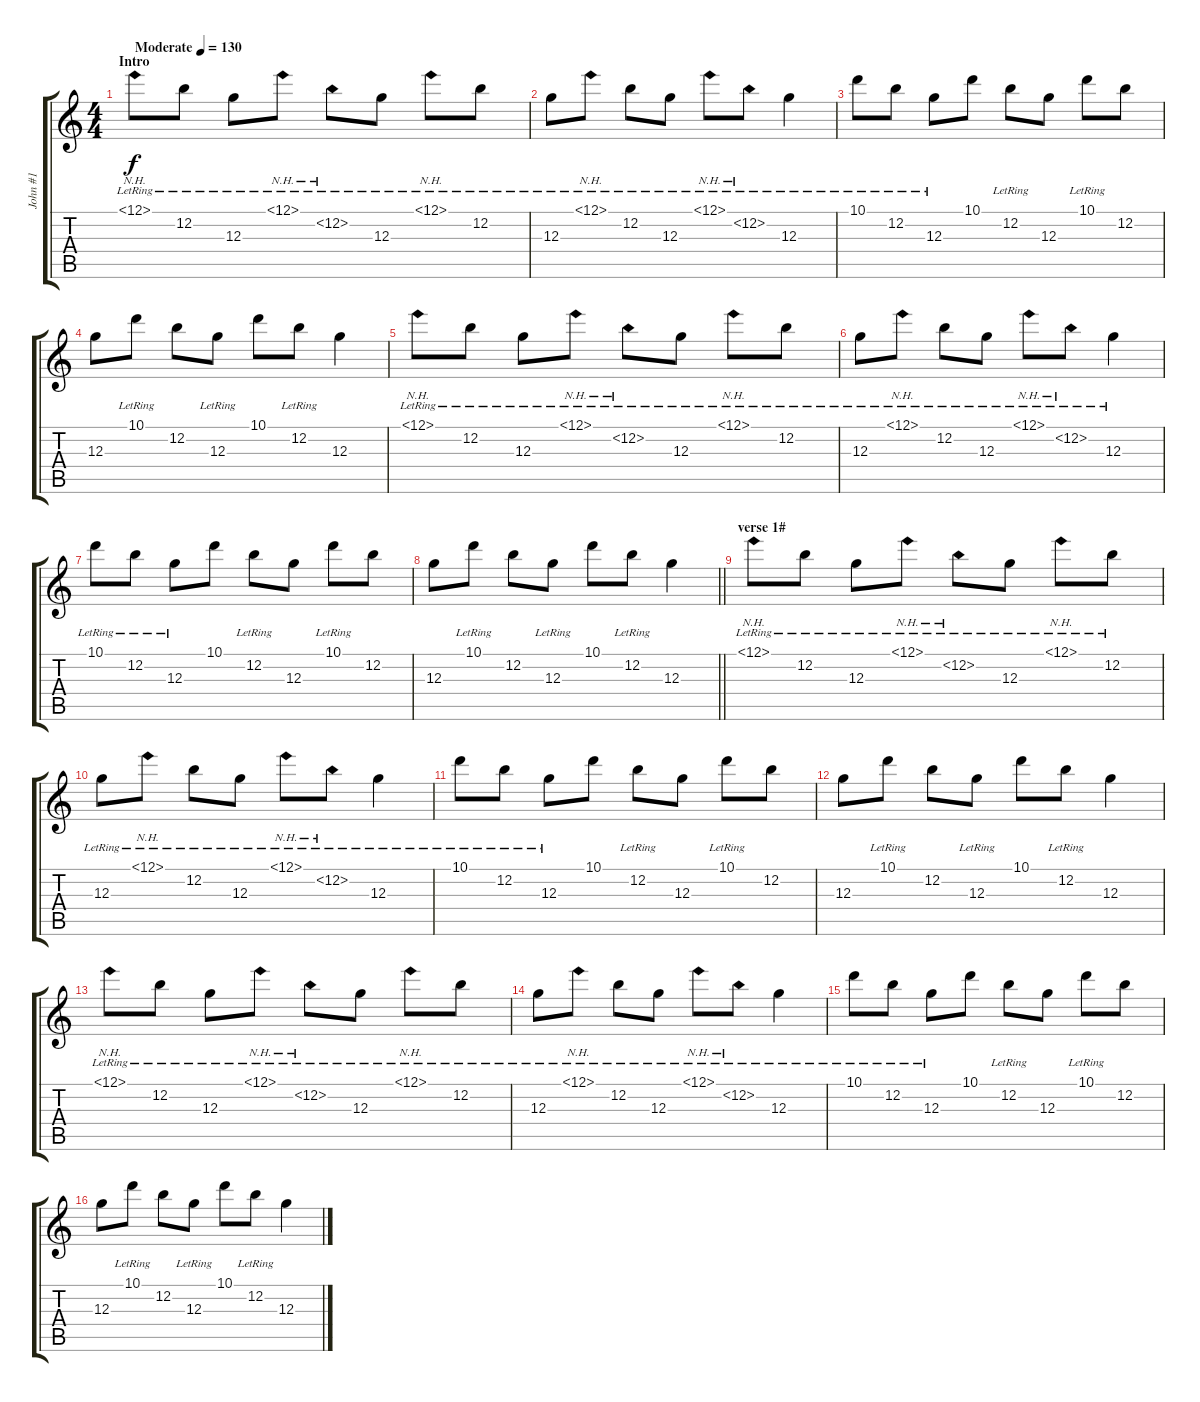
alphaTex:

\track ("John #1" "John #1") {instrument electricguitarclean}
\staff {score tabs}
\tuning (E4 B3 G3 D3 A2 E2) {hide}
\ts (4 4)
\section ("" "Intro")
\tempo (130 "Moderate")
\clef g2
\ks c
12.1{nh lr}.8{dy f instrument electricguitarclean} 12.2{lr}.8 12.3{lr}.8 12.1{nh lr}.8 12.2{nh lr}.8 12.3{lr}.8 12.1{nh lr}.8 12.2{lr}.8 |
12.3{lr}.8 12.1{nh lr}.8 12.2{lr}.8 12.3{lr}.8 12.1{nh lr}.8 12.2{nh lr}.8 12.3{lr}.4 |
10.1{lr}.8 12.2{lr}.8 12.3{lr}.8 10.1.8 12.2{lr}.8 12.3.8 10.1{lr}.8 12.2.8 |
12.3.8 10.1{lr}.8 12.2.8 12.3{lr}.8 10.1.8 12.2{lr}.8 12.3.4 |
12.1{nh lr}.8 12.2{lr}.8 12.3{lr}.8 12.1{nh lr}.8 12.2{nh lr}.8 12.3{lr}.8 12.1{nh lr}.8 12.2{lr}.8 |
12.3{lr}.8 12.1{nh lr}.8 12.2{lr}.8 12.3{lr}.8 12.1{nh lr}.8 12.2{nh lr}.8 12.3{lr}.4 |
10.1{lr}.8 12.2{lr}.8 12.3{lr}.8 10.1.8 12.2{lr}.8 12.3.8 10.1{lr}.8 12.2.8 |
\barLineRight lightlight
12.3.8 10.1{lr}.8 12.2.8 12.3{lr}.8 10.1.8 12.2{lr}.8 12.3.4 |
\section ("" "verse 1#")
12.1{nh lr}.8 12.2{lr}.8 12.3{lr}.8 12.1{nh lr}.8 12.2{nh lr}.8 12.3{lr}.8 12.1{nh lr}.8 12.2{lr}.8 |
12.3{lr}.8 12.1{nh lr}.8 12.2{lr}.8 12.3{lr}.8 12.1{nh lr}.8 12.2{nh lr}.8 12.3{lr}.4 |
10.1{lr}.8 12.2{lr}.8 12.3{lr}.8 10.1.8 12.2{lr}.8 12.3.8 10.1{lr}.8 12.2.8 |
12.3.8 10.1{lr}.8 12.2.8 12.3{lr}.8 10.1.8 12.2{lr}.8 12.3.4 |
12.1{nh lr}.8 12.2{lr}.8 12.3{lr}.8 12.1{nh lr}.8 12.2{nh lr}.8 12.3{lr}.8 12.1{nh lr}.8 12.2{lr}.8 |
12.3{lr}.8 12.1{nh lr}.8 12.2{lr}.8 12.3{lr}.8 12.1{nh lr}.8 12.2{nh lr}.8 12.3{lr}.4 |
10.1{lr}.8 12.2{lr}.8 12.3{lr}.8 10.1.8 12.2{lr}.8 12.3.8 10.1{lr}.8 12.2.8 |
12.3.8 10.1{lr}.8 12.2.8 12.3{lr}.8 10.1.8 12.2{lr}.8 12.3.4
